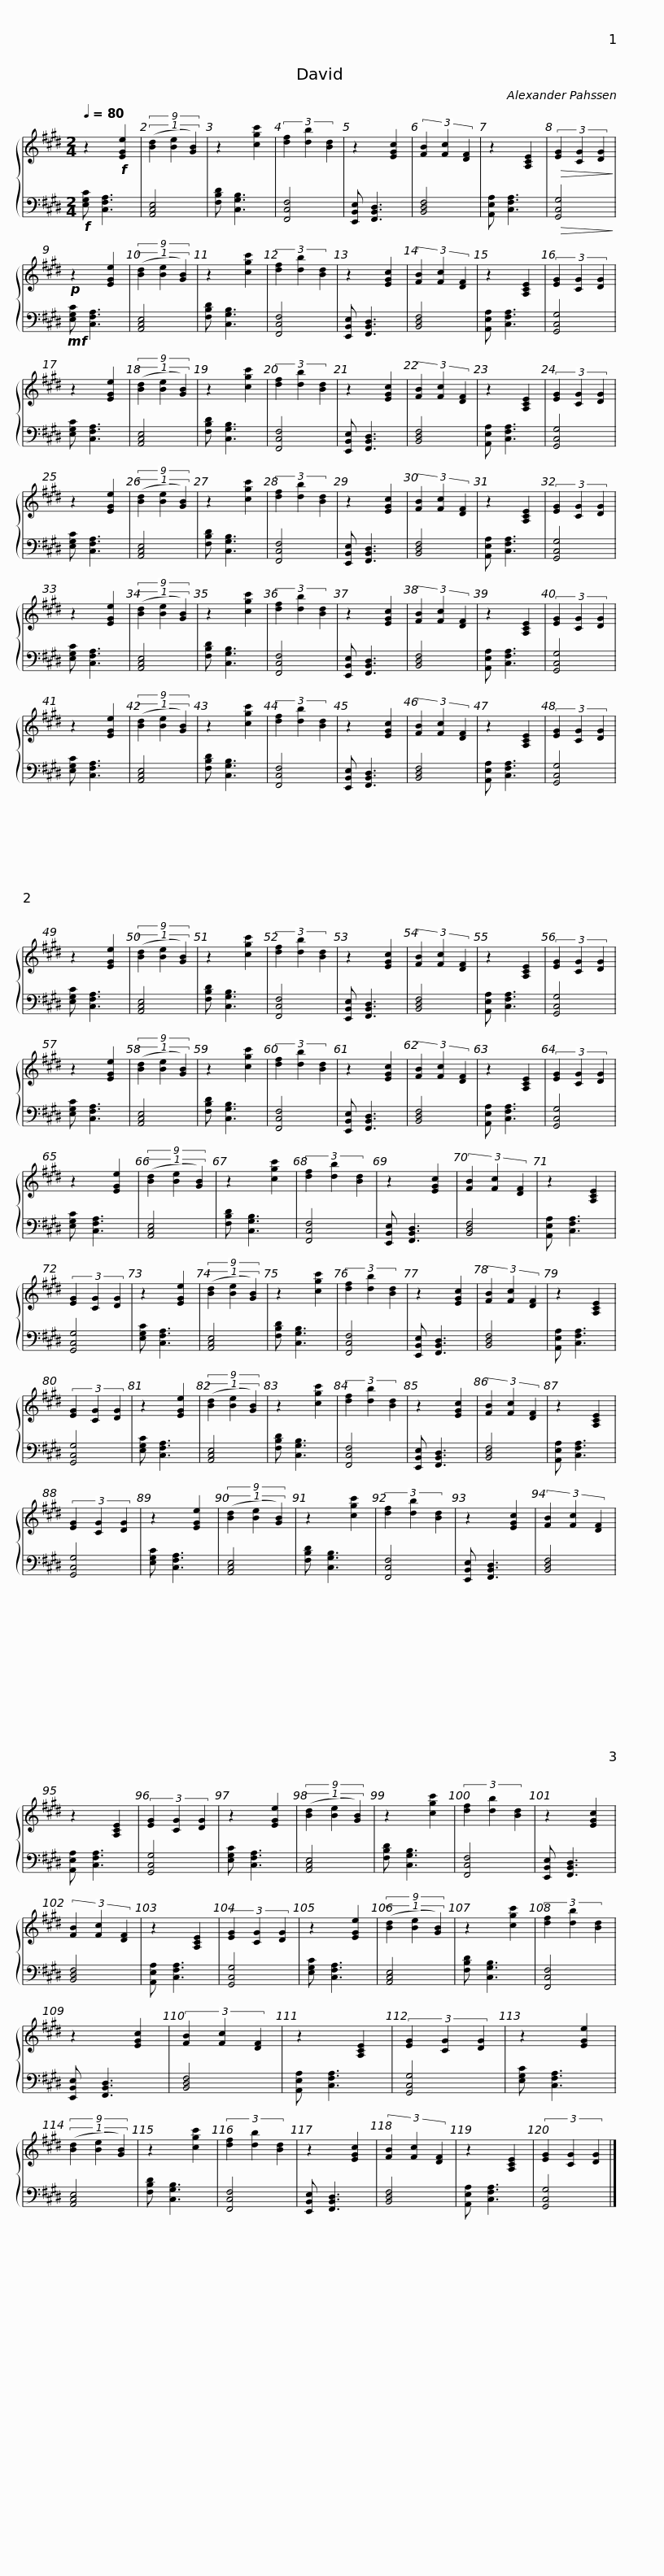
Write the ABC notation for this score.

X:1
%%score { 1 | 2 }
L:1/8
Q:1/4=80
M:2/4
I:linebreak $
K:E
V:1 treble
V:2 bass
V:1
 z2!f! [EGe]2 | (9:6:3(1:1:3([Bd]2 [Be]2 [GB]2) | z2 [cgc']2 | (3[df]2 [db]2 [Bd]2 | z2 [EGc]2 | %5
 (3[FB]2 [Fc]2 [DF]2 | z2 [A,CE]2 |!>(! (3[EG]2 [CG]2 [DG]2!>)! |!p! z2 [EGe]2 | (9:6:3(1:1:3([Bd]2 [Be]2 [GB]2) | %10
 z2 [cgc']2 | (3[df]2 [db]2 [Bd]2 |$ z2 [EGc]2 | (3[FB]2 [Fc]2 [DF]2 | z2 [A,CE]2 | %15
 (3[EG]2 [CG]2 [DG]2 | z2 [EGe]2 | (9:6:3(1:1:3([Bd]2 [Be]2 [GB]2) | z2 [cgc']2 | (3[df]2 [db]2 [Bd]2 | %20
 z2 [EGc]2 | (3[FB]2 [Fc]2 [DF]2 | z2 [A,CE]2 | (3[EG]2 [CG]2 [DG]2 | z2 [EGe]2 |$ %25
 (9:6:3(1:1:3([Bd]2 [Be]2 [GB]2) | z2 [cgc']2 | (3[df]2 [db]2 [Bd]2 | z2 [EGc]2 | (3[FB]2 [Fc]2 [DF]2 | %30
 z2 [A,CE]2 | (3[EG]2 [CG]2 [DG]2 | z2 [EGe]2 | (9:6:3(1:1:3([Bd]2 [Be]2 [GB]2) | z2 [cgc']2 | %35
 (3[df]2 [db]2 [Bd]2 | z2 [EGc]2 | (3[FB]2 [Fc]2 [DF]2 |$ z2 [A,CE]2 | (3[EG]2 [CG]2 [DG]2 | %40
 z2 [EGe]2 | (9:6:3(1:1:3([Bd]2 [Be]2 [GB]2) | z2 [cgc']2 | (3[df]2 [db]2 [Bd]2 | z2 [EGc]2 | %45
 (3[FB]2 [Fc]2 [DF]2 | z2 [A,CE]2 | (3[EG]2 [CG]2 [DG]2 | z2 [EGe]2 | (9:6:3(1:1:3([Bd]2 [Be]2 [GB]2) | %50
 z2 [cgc']2 |$ (3[df]2 [db]2 [Bd]2 | z2 [EGc]2 | (3[FB]2 [Fc]2 [DF]2 | z2 [A,CE]2 | %55
 (3[EG]2 [CG]2 [DG]2 | z2 [EGe]2 | (9:6:3(1:1:3([Bd]2 [Be]2 [GB]2) | z2 [cgc']2 | (3[df]2 [db]2 [Bd]2 | %60
 z2 [EGc]2 | (3[FB]2 [Fc]2 [DF]2 | z2 [A,CE]2 | (3[EG]2 [CG]2 [DG]2 |$ z2 [EGe]2 | %65
 (9:6:3(1:1:3([Bd]2 [Be]2 [GB]2) | z2 [cgc']2 | (3[df]2 [db]2 [Bd]2 | z2 [EGc]2 | (3[FB]2 [Fc]2 [DF]2 | %70
 z2 [A,CE]2 | (3[EG]2 [CG]2 [DG]2 | z2 [EGe]2 | (9:6:3(1:1:3([Bd]2 [Be]2 [GB]2) | z2 [cgc']2 | %75
 (3[df]2 [db]2 [Bd]2 | z2 [EGc]2 |$ (3[FB]2 [Fc]2 [DF]2 | z2 [A,CE]2 | (3[EG]2 [CG]2 [DG]2 | %80
 z2 [EGe]2 | (9:6:3(1:1:3([Bd]2 [Be]2 [GB]2) | z2 [cgc']2 | (3[df]2 [db]2 [Bd]2 | z2 [EGc]2 | %85
 (3[FB]2 [Fc]2 [DF]2 | z2 [A,CE]2 | (3[EG]2 [CG]2 [DG]2 | z2 [EGe]2 | (9:6:3(1:1:3([Bd]2 [Be]2 [GB]2) |$ %90
 z2 [cgc']2 | (3[df]2 [db]2 [Bd]2 | z2 [EGc]2 | (3[FB]2 [Fc]2 [DF]2 | z2 [A,CE]2 | %95
 (3[EG]2 [CG]2 [DG]2 | z2 [EGe]2 | (9:6:3(1:1:3([Bd]2 [Be]2 [GB]2) | z2 [cgc']2 | (3[df]2 [db]2 [Bd]2 | %100
 z2 [EGc]2 | (3[FB]2 [Fc]2 [DF]2 | z2 [A,CE]2 |$ (3[EG]2 [CG]2 [DG]2 | z2 [EGe]2 | %105
 (9:6:3(1:1:3([Bd]2 [Be]2 [GB]2) | z2 [cgc']2 | (3[df]2 [db]2 [Bd]2 | z2 [EGc]2 | (3[FB]2 [Fc]2 [DF]2 | %110
 z2 [A,CE]2 | (3[EG]2 [CG]2 [DG]2 | z2 [EGe]2 | (9:6:3(1:1:3([Bd]2 [Be]2 [GB]2) | z2 [cgc']2 | %115
 (3[df]2 [db]2 [Bd]2 |$ z2 [EGc]2 | (3[FB]2 [Fc]2 [DF]2 | z2 [A,CE]2 | (3[EG]2 [CG]2 [DG]2 |] %120
V:2
!f! [E,G,C] [C,F,A,]3 | [A,,C,E,]4 | [F,B,D] [C,G,B,]3 | [F,,C,F,]4 | [E,,B,,E,] [F,,B,,D,]3 | %5
 [B,,D,F,]4 | [A,,E,A,] [C,F,A,]3 |!>(! [G,,C,G,]4!>)! |!mf! [E,G,C] [C,F,A,]3 | [A,,C,E,]4 | %10
 [F,B,D] [C,G,B,]3 | [F,,C,F,]4 |$ [E,,B,,E,] [F,,B,,D,]3 | [B,,D,F,]4 | [A,,E,A,] [C,F,A,]3 | %15
 [G,,C,G,]4 | [E,G,C] [C,F,A,]3 | [A,,C,E,]4 | [F,B,D] [C,G,B,]3 | [F,,C,F,]4 | %20
 [E,,B,,E,] [F,,B,,D,]3 | [B,,D,F,]4 | [A,,E,A,] [C,F,A,]3 | [G,,C,G,]4 | [E,G,C] [C,F,A,]3 |$ %25
 [A,,C,E,]4 | [F,B,D] [C,G,B,]3 | [F,,C,F,]4 | [E,,B,,E,] [F,,B,,D,]3 | [B,,D,F,]4 | %30
 [A,,E,A,] [C,F,A,]3 | [G,,C,G,]4 | [E,G,C] [C,F,A,]3 | [A,,C,E,]4 | [F,B,D] [C,G,B,]3 | %35
 [F,,C,F,]4 | [E,,B,,E,] [F,,B,,D,]3 | [B,,D,F,]4 |$ [A,,E,A,] [C,F,A,]3 | [G,,C,G,]4 | %40
 [E,G,C] [C,F,A,]3 | [A,,C,E,]4 | [F,B,D] [C,G,B,]3 | [F,,C,F,]4 | [E,,B,,E,] [F,,B,,D,]3 | %45
 [B,,D,F,]4 | [A,,E,A,] [C,F,A,]3 | [G,,C,G,]4 | [E,G,C] [C,F,A,]3 | [A,,C,E,]4 | %50
 [F,B,D] [C,G,B,]3 |$ [F,,C,F,]4 | [E,,B,,E,] [F,,B,,D,]3 | [B,,D,F,]4 | [A,,E,A,] [C,F,A,]3 | %55
 [G,,C,G,]4 | [E,G,C] [C,F,A,]3 | [A,,C,E,]4 | [F,B,D] [C,G,B,]3 | [F,,C,F,]4 | %60
 [E,,B,,E,] [F,,B,,D,]3 | [B,,D,F,]4 | [A,,E,A,] [C,F,A,]3 | [G,,C,G,]4 |$ [E,G,C] [C,F,A,]3 | %65
 [A,,C,E,]4 | [F,B,D] [C,G,B,]3 | [F,,C,F,]4 | [E,,B,,E,] [F,,B,,D,]3 | [B,,D,F,]4 | %70
 [A,,E,A,] [C,F,A,]3 | [G,,C,G,]4 | [E,G,C] [C,F,A,]3 | [A,,C,E,]4 | [F,B,D] [C,G,B,]3 | %75
 [F,,C,F,]4 | [E,,B,,E,] [F,,B,,D,]3 |$ [B,,D,F,]4 | [A,,E,A,] [C,F,A,]3 | [G,,C,G,]4 | %80
 [E,G,C] [C,F,A,]3 | [A,,C,E,]4 | [F,B,D] [C,G,B,]3 | [F,,C,F,]4 | [E,,B,,E,] [F,,B,,D,]3 | %85
 [B,,D,F,]4 | [A,,E,A,] [C,F,A,]3 | [G,,C,G,]4 | [E,G,C] [C,F,A,]3 | [A,,C,E,]4 |$ %90
 [F,B,D] [C,G,B,]3 | [F,,C,F,]4 | [E,,B,,E,] [F,,B,,D,]3 | [B,,D,F,]4 | [A,,E,A,] [C,F,A,]3 | %95
 [G,,C,G,]4 | [E,G,C] [C,F,A,]3 | [A,,C,E,]4 | [F,B,D] [C,G,B,]3 | [F,,C,F,]4 | %100
 [E,,B,,E,] [F,,B,,D,]3 | [B,,D,F,]4 | [A,,E,A,] [C,F,A,]3 |$ [G,,C,G,]4 | [E,G,C] [C,F,A,]3 | %105
 [A,,C,E,]4 | [F,B,D] [C,G,B,]3 | [F,,C,F,]4 | [E,,B,,E,] [F,,B,,D,]3 | [B,,D,F,]4 | %110
 [A,,E,A,] [C,F,A,]3 | [G,,C,G,]4 | [E,G,C] [C,F,A,]3 | [A,,C,E,]4 | [F,B,D] [C,G,B,]3 | %115
 [F,,C,F,]4 |$ [E,,B,,E,] [F,,B,,D,]3 | [B,,D,F,]4 | [A,,E,A,] [C,F,A,]3 | [G,,C,G,]4 |] %120
